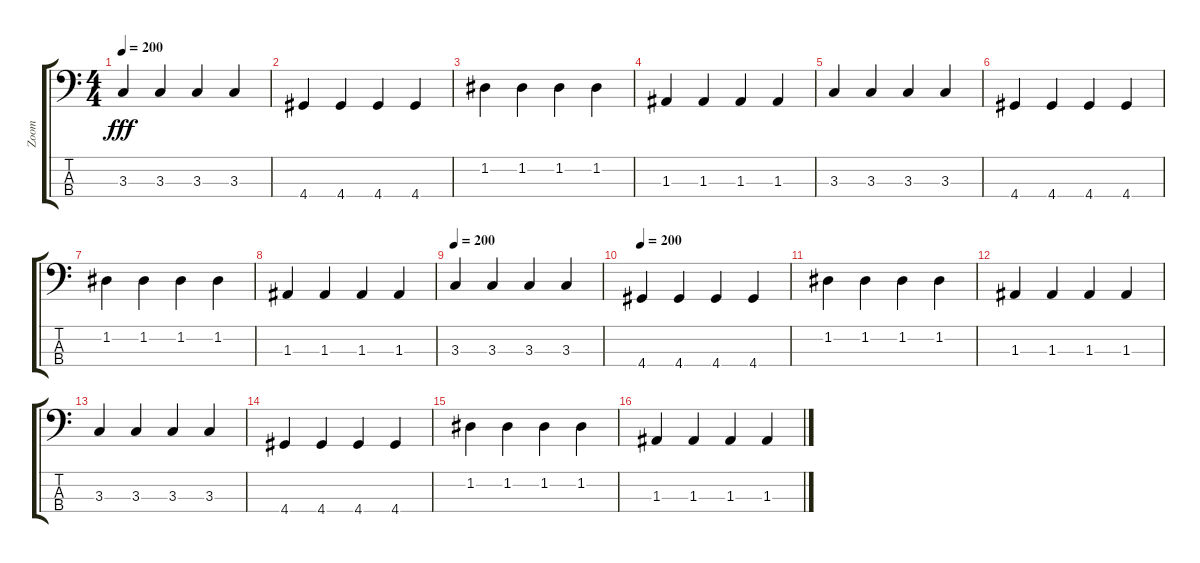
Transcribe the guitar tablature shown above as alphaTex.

\track ("Zoom" "Zoom") {instrument electricbassfinger}
\staff {score tabs}
\tuning (G2 D2 A1 E1) {hide}
\ts (4 4)
\tempo 200
\clef f4
\ks c
3.3.4{dy fff} 3.3.4 3.3.4 3.3.4 |
4.4.4 4.4.4 4.4.4 4.4.4 |
1.2.4 1.2.4 1.2.4 1.2.4 |
1.3.4 1.3.4 1.3.4 1.3.4 |
3.3.4 3.3.4 3.3.4 3.3.4 |
4.4.4 4.4.4 4.4.4 4.4.4 |
1.2.4 1.2.4 1.2.4 1.2.4 |
1.3.4 1.3.4 1.3.4 1.3.4 |
\tempo 200
3.3.4 3.3.4 3.3.4 3.3.4 |
\tempo 200
4.4.4 4.4.4 4.4.4 4.4.4 |
1.2.4 1.2.4 1.2.4 1.2.4 |
1.3.4 1.3.4 1.3.4 1.3.4 |
3.3.4 3.3.4 3.3.4 3.3.4 |
4.4.4 4.4.4 4.4.4 4.4.4 |
1.2.4 1.2.4 1.2.4 1.2.4 |
1.3.4 1.3.4 1.3.4 1.3.4
